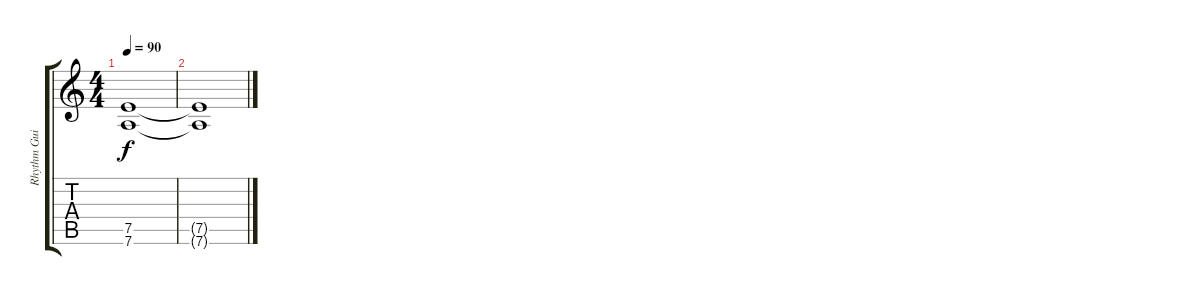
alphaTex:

\track ("Rhythm Guitar" "Rhythm Gui") {instrument distortionguitar}
\staff {score tabs}
\tuning (E4 B3 G3 D3 A2 D2) {hide}
\ts (4 4)
\tempo 90
\clef g2
\ks c
(7.5{t} 7.6{t}).1{dy f} |
(7.5{t} 7.6{t}).1
